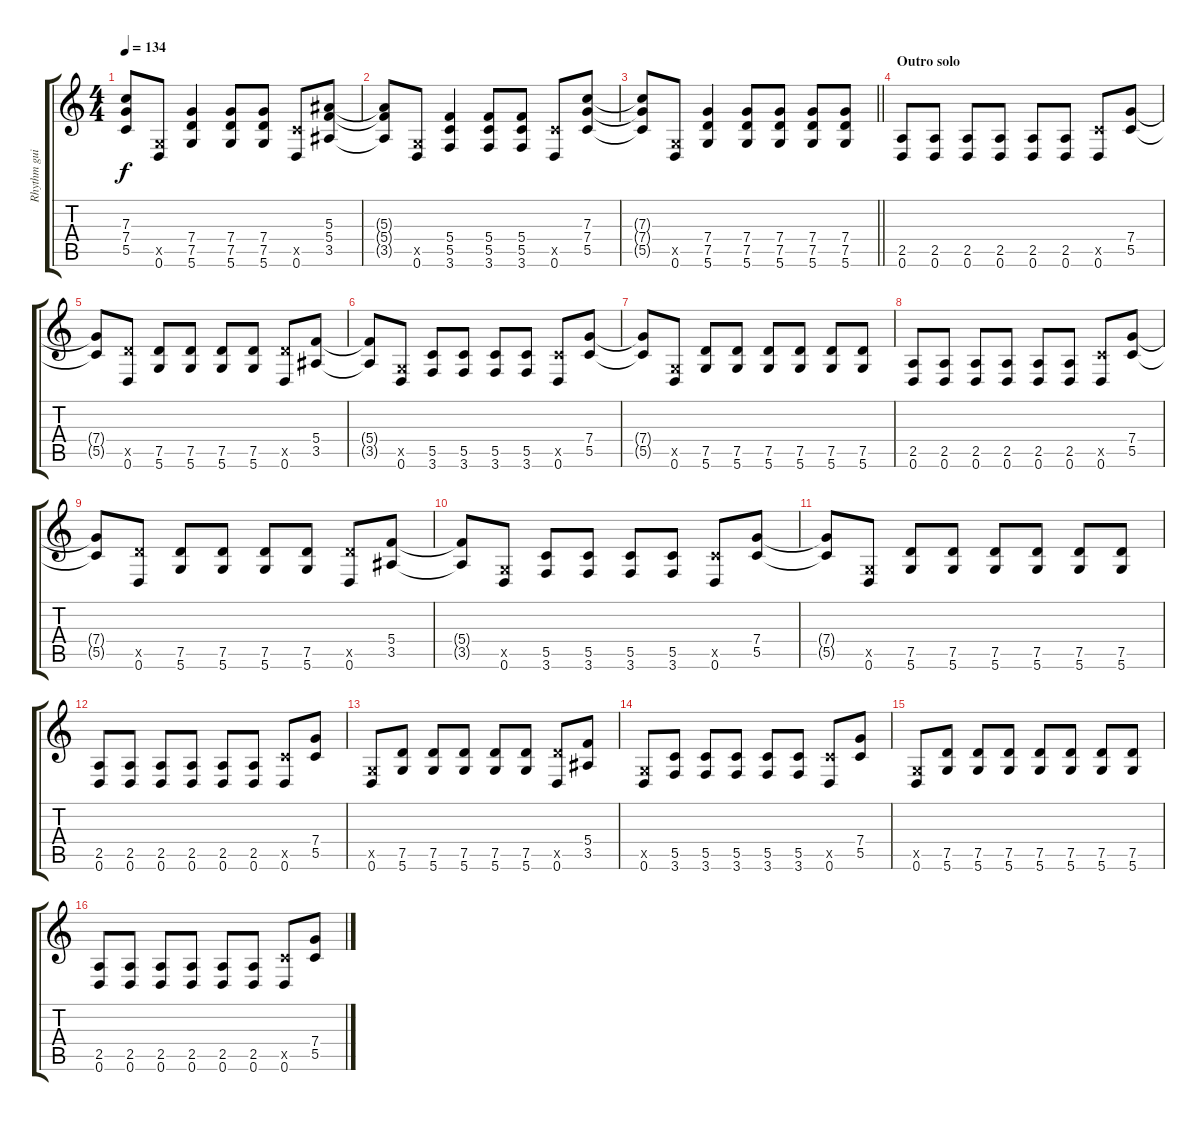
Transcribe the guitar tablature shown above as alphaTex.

\track ("Rhythm guitar" "Rhythm gui") {instrument distortionguitar}
\staff {score tabs}
\tuning (D4 A3 F3 C3 G2 D2) {hide}
\ts (4 4)
\tempo 134
\clef g2
\ks c
(7.3{t} 7.4{t} 5.5{t}).8{dy f} (0.5{x} 0.6).8 (7.4 7.5 5.6).4 (7.4 7.5 5.6).8 (7.4 7.5 5.6).8 (5.5{x} 0.6).8 (5.3 5.4 3.5).8 |
(5.3{t} 5.4{t} 3.5{t}).8 (0.5{x} 0.6).8 (5.4 5.5 3.6).4 (5.4 5.5 3.6).8 (5.4 5.5 3.6).8 (5.5{x} 0.6).8 (7.3 7.4 5.5).8 |
\barLineRight lightlight
(7.3{t} 7.4{t} 5.5{t}).8 (0.5{x} 0.6).8 (7.4 7.5 5.6).4 (7.4 7.5 5.6).8 (7.4 7.5 5.6).8 (7.4 7.5 5.6).8 (7.4 7.5 5.6).8 |
\section ("" "Outro solo")
(2.5 0.6).8 (2.5 0.6).8 (2.5 0.6).8 (2.5 0.6).8 (2.5 0.6).8 (2.5 0.6).8 (5.5{x} 0.6).8 (7.4 5.5).8 |
(7.4{t} 5.5{t}).8 (7.5{x} 0.6).8 (7.5 5.6).8 (7.5 5.6).8 (7.5 5.6).8 (7.5 5.6).8 (7.5{x} 0.6).8 (5.4 3.5).8 |
(5.4{t} 3.5{t}).8 (0.5{x} 0.6).8 (5.5 3.6).8 (5.5 3.6).8 (5.5 3.6).8 (5.5 3.6).8 (5.5{x} 0.6).8 (7.4 5.5).8 |
(7.4{t} 5.5{t}).8 (0.5{x} 0.6).8 (7.5 5.6).8 (7.5 5.6).8 (7.5 5.6).8 (7.5 5.6).8 (7.5 5.6).8 (7.5 5.6).8 |
(2.5 0.6).8 (2.5 0.6).8 (2.5 0.6).8 (2.5 0.6).8 (2.5 0.6).8 (2.5 0.6).8 (5.5{x} 0.6).8 (7.4 5.5).8 |
(7.4{t} 5.5{t}).8 (7.5{x} 0.6).8 (7.5 5.6).8 (7.5 5.6).8 (7.5 5.6).8 (7.5 5.6).8 (7.5{x} 0.6).8 (5.4 3.5).8 |
(5.4{t} 3.5{t}).8 (0.5{x} 0.6).8 (5.5 3.6).8 (5.5 3.6).8 (5.5 3.6).8 (5.5 3.6).8 (5.5{x} 0.6).8 (7.4 5.5).8 |
(7.4{t} 5.5{t}).8 (0.5{x} 0.6).8 (7.5 5.6).8 (7.5 5.6).8 (7.5 5.6).8 (7.5 5.6).8 (7.5 5.6).8 (7.5 5.6).8 |
(2.5 0.6).8 (2.5 0.6).8 (2.5 0.6).8 (2.5 0.6).8 (2.5 0.6).8 (2.5 0.6).8 (5.5{x} 0.6).8 (7.4 5.5).8 |
(0.5{x} 0.6).8 (7.5 5.6).8 (7.5 5.6).8 (7.5 5.6).8 (7.5 5.6).8 (7.5 5.6).8 (7.5{x} 0.6).8 (5.4 3.5).8 |
(0.5{x} 0.6).8 (5.5 3.6).8 (5.5 3.6).8 (5.5 3.6).8 (5.5 3.6).8 (5.5 3.6).8 (5.5{x} 0.6).8 (7.4 5.5).8 |
(0.5{x} 0.6).8 (7.5 5.6).8 (7.5 5.6).8 (7.5 5.6).8 (7.5 5.6).8 (7.5 5.6).8 (7.5 5.6).8 (7.5 5.6).8 |
(2.5 0.6).8 (2.5 0.6).8 (2.5 0.6).8 (2.5 0.6).8 (2.5 0.6).8 (2.5 0.6).8 (5.5{x} 0.6).8 (7.4 5.5).8
